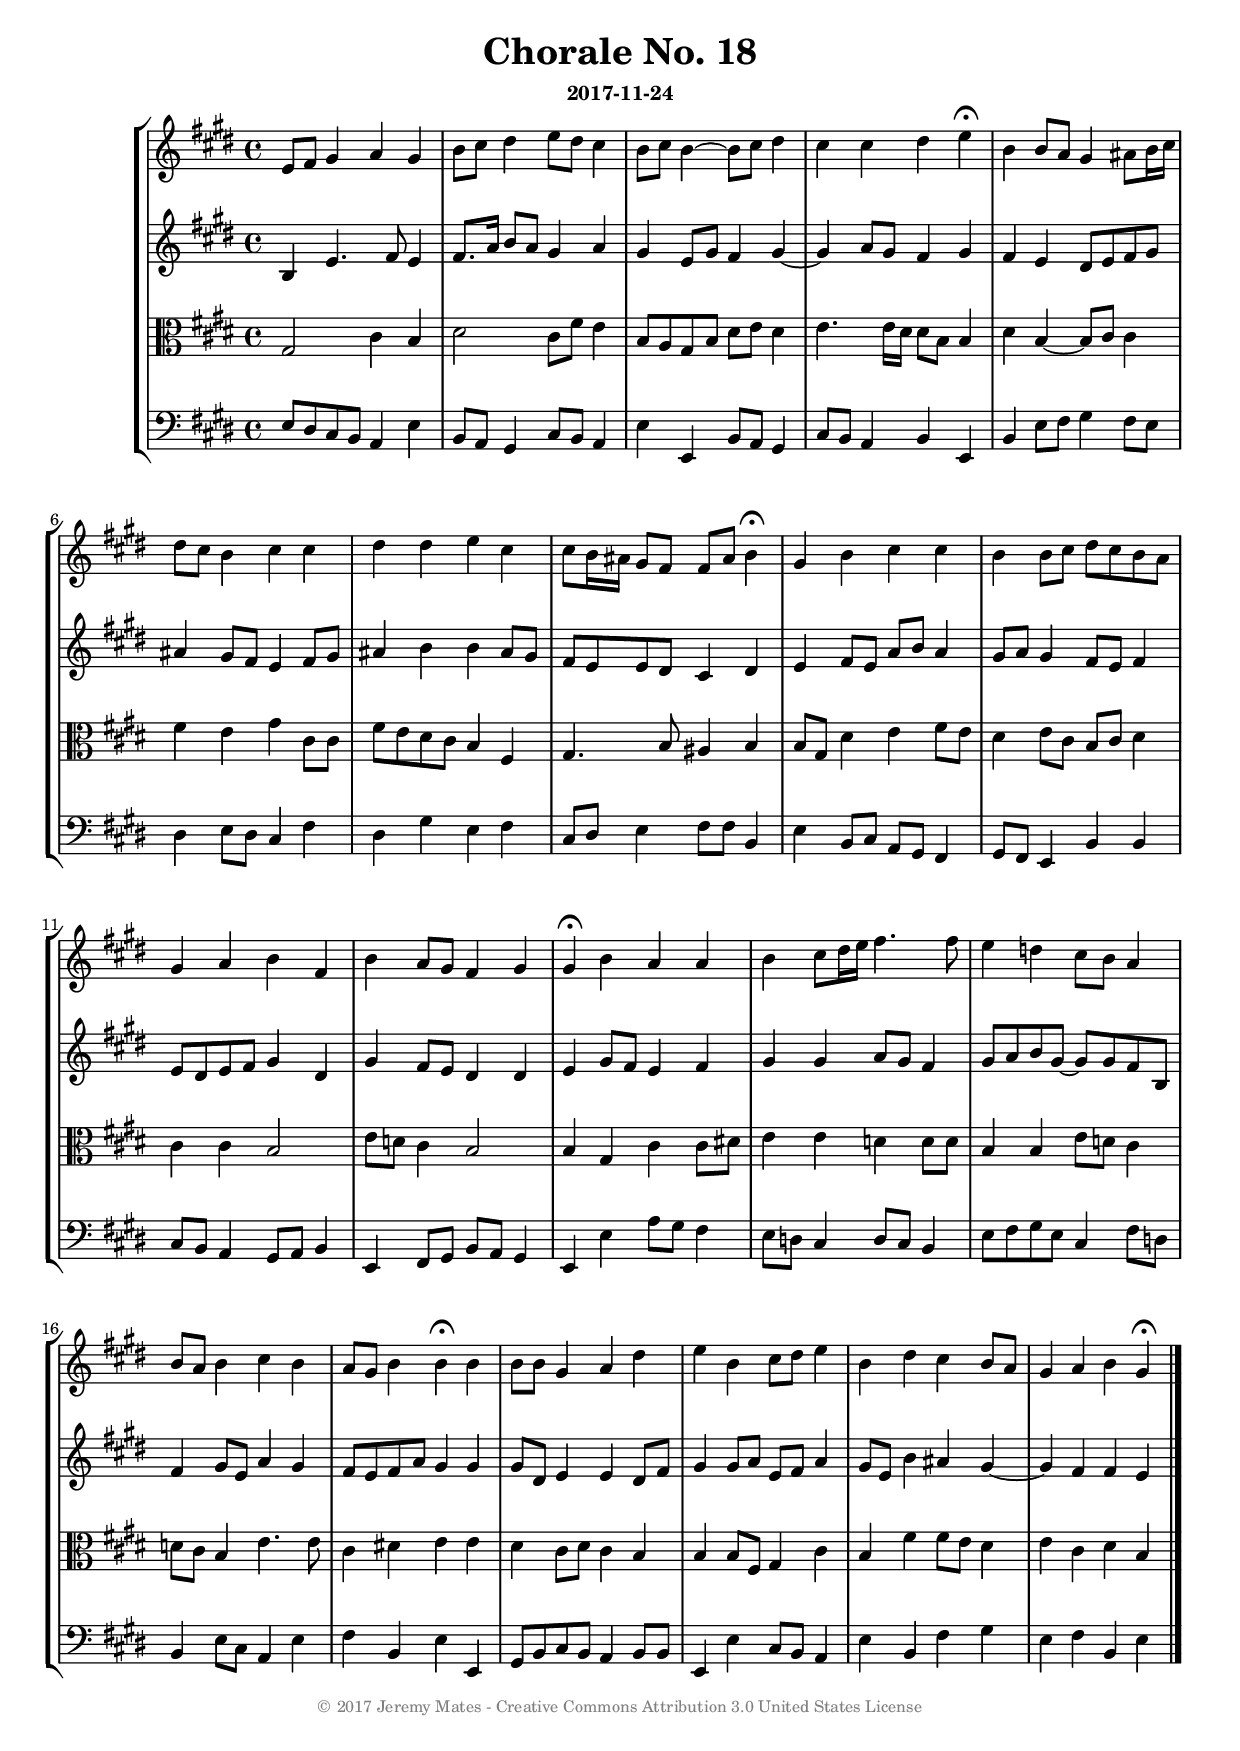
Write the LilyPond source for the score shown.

% LilyPond engraving system - http://www.lilypond.org/

\version "2.18.2"
\include "articulate.ly"

\header {
  title       = "Chorale No. 18"
  subsubtitle = "2017-11-24"
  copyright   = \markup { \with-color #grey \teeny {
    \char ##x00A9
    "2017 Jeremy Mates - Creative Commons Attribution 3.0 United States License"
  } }
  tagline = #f
}

normtempo = { \tempo 4=96 }
fermtempo = { \tempo 4=60 }

tempoandetc = {
  \set Score.tempoHideNote = ##t
  \accidentalStyle "modern"
  \key e \major
  \normtempo
}

sopa = \relative e' {
  e8 fis gis4 a4 gis4
  b8 cis dis4 e8 dis cis4
  b8 cis b4~ b8 cis dis4
  cis4 cis4 dis4
    \fermtempo
    % way way way too close to the staff and note otherwise
    e4^\markup { \translate #'(0.68 . 0.68) \musicglyph #"scripts.ufermata" }
    \normtempo
}

sopb = \relative b' {
  b4 b8 a gis4 ais8 b16 cis
  dis8 cis b4 cis4 cis4
  dis4 dis4 e4 cis4
  cis8 b16 ais gis8 fis fis8 ais
    \fermtempo
    b4^\markup { \translate #'(0.68 . 0.68) \musicglyph #"scripts.ufermata" }
    \normtempo
}

sopc = \relative b' {
  gis4 b4 cis cis
  b4 b8 cis dis cis b a
  gis4 a4 b4 fis4
  b4 a8 gis fis4 gis4
}

sopd = \relative b' {
  \fermtempo
  gis4^\markup { \translate #'(0.68 . 0.68) \musicglyph #"scripts.ufermata" }
    \normtempo
    b4 a4 a4
  b4 cis8 dis16 e fis4. fis8
  e4 d4 cis8 b a4
  b8 a b4 cis4 b4
  a8 gis b4
    \fermtempo
    b4^\markup { \translate #'(0.68 . 0.68) \musicglyph #"scripts.ufermata" }
    \normtempo
}

sope = \relative b' {
            b4
  b8 b gis4 a4 dis4
  e4 b4 cis8 dis e4
  b4 dis4 cis4 b8 a
  gis4 a4 b4
    \fermtempo
    gis4^\markup { \translate #'(0.68 . 0.68) \musicglyph #"scripts.ufermata" }
    \normtempo
}

altoa = \relative e' {
  b4 e4. fis8 e4
  fis8. a16 b8 a gis4 a4
  gis4 e8 gis fis4 gis4~
  gis4 a8 gis fis4 gis4
}

altob = \relative e' {
  fis4 e4 dis8 e fis8 gis
  ais4 gis8 fis e4 fis8 gis
  ais4 b4 b4 ais8 gis
  fis8 e e dis cis4 dis4
}

altoc = \relative e' {
  e4 fis8 e a8 b a4
  gis8 a gis4 fis8 e fis4
  e8 dis e8 fis gis4 dis4
  gis4 fis8 e dis4 dis4
}

altod = \relative e' {
  e4 gis8 fis e4 fis4
  gis4 gis4 a8 gis fis4
  gis8 a b8 gis~ gis8 gis fis8 b,
  fis'4 gis8 e a4 gis4
  fis8 e fis8 a gis4
}

altoe = \relative e' {
            gis4
  gis8 dis e4 e dis8 fis
  gis4 gis8 a e8 fis a4
  gis8 e b'4 ais4 gis4~
  gis4 fis4 fis4 e4
}

tenora = \relative c' {
  gis2 cis4 b4
  dis2 cis8 fis e4
  b8 a gis8 b dis e dis4
  e4. e16 dis dis8 b8 b4
}

tenorb = \relative c' {
  dis4 b4~ b8 cis cis4
  fis4 e4 gis4 cis,8 cis
  fis8 e dis8 cis b4 fis4
  gis4. b8 ais4 b4
}

tenorc = \relative c' {
  b8 gis dis'4 e4 fis8 e
  dis4 e8 cis b cis dis4
  cis4 cis b2
  e8 d cis4 b2
}

tenord = \relative c' {
  b4 gis4 cis4 cis8 dis
  e4 e4 d4 d8 d
  b4 b4 e8 d cis4
  d8 cis b4 e4. e8
  cis4 dis e
}

tenore = \relative c' {
            e4
  dis4 cis8 dis cis4 b4
  b4 b8 fis gis4 cis4
  b4 fis'4 fis8 e dis4
  e4 cis4 dis4 b4
}

bassa = \relative g {
  % in quarter notes original phrase (from the Piston Harmony text)
  % I VI IV I  V III VI IV  I I V III  VI IV V I
  e8 dis cis b a4 e'
  b8 a gis4 cis8 b a4
  e'4 e, b'8 a gis4
  cis8 b a4 b4 e,4
}

bassb = \relative c {
  b4 e8 fis gis4 fis8 e
  dis4 e8 dis cis4 fis
  dis4 gis e fis
  cis8 dis e4 fis8 fis b,4
}

bassc = \relative c {
  e4 b8 cis a8 gis fis4
  gis8 fis e4 b' b
  cis8 b a4 gis8 a b4
  e,4 fis8 gis b a gis4
}

bassd = \relative a, {
  e4 e' a8 gis fis4
  e8 d cis4 d8 cis b4
  e8 fis gis8 e cis4 fis8 d
  b4 e8 cis a4 e'4
  fis4 b, e
}

basse = \relative a, {
            e4
  gis8 b cis8 b a4 b8 b
  e,4 e'4 cis8 b a4
  e'4 b4 fis'4 gis4
  e4 fis4 \relative c { b4 e4 }
}

%%%%%%%%%%%%%%%%%%%%%%%%%%%%%%%%%%%%%%%%%%%%%%%%%%%%%%%%%%%%%%%%%%%%%%%%%%%%%%
%
% MIDI

msop = \new Voice {
  \tempoandetc 
  \sopa
  \sopb
  \sopc
  \sopd
  \sope
}

malto = \new Voice {
  \tempoandetc 
  \altoa
  \altob
  \altoc
  \altod
  \altoe
}

mtenor = {
  \tempoandetc 
  \tenora
  \tenorb
  \tenorc
  \tenord
  \tenore
}

mbass = {
  \tempoandetc 
  \bassa
  \bassb
  \bassc
  \bassd
  \basse
}

%%%%%%%%%%%%%%%%%%%%%%%%%%%%%%%%%%%%%%%%%%%%%%%%%%%%%%%%%%%%%%%%%%%%%%%%%%%%%%
%
% SCORE

ssop = {
  \tempoandetc 
  \sopa
  \sopb
  \sopc
  \sopd
  \sope
  \bar "|."
}

salto = {
  \tempoandetc 
  \altoa
  \altob
  \altoc
  \altod
  \altoe
  \bar "|."
}

stenor = {
  \tempoandetc 
  \tenora
  \tenorb
  \tenorc
  \tenord
  \tenore
  \bar "|."
}

sbass = {
  \tempoandetc 
  \bassa
  \bassb
  \bassc
  \bassd
  \basse
  \bar "|."
}

thescore = {
  \new StaffGroup <<
    \new Staff << \ssop >>
    \new Staff << \salto >>
    \new Staff << \clef alto \stenor >>
    \new Staff << \clef bass \sbass >>
  >>
}

themidi = {
  <<
    \set Score.midiChannelMapping = #'staff
    \new Staff = "soprano" \msop
    \new Staff = "alto" \malto
    \new Staff = "tenor" \mtenor
    \new Staff = "bass" \mbass
  >>
}

\paper {
}
\score {
  \thescore
  \layout { #(layout-set-staff-size 18) }
}
\score {
  \articulate { \themidi }
  \midi { }
}
